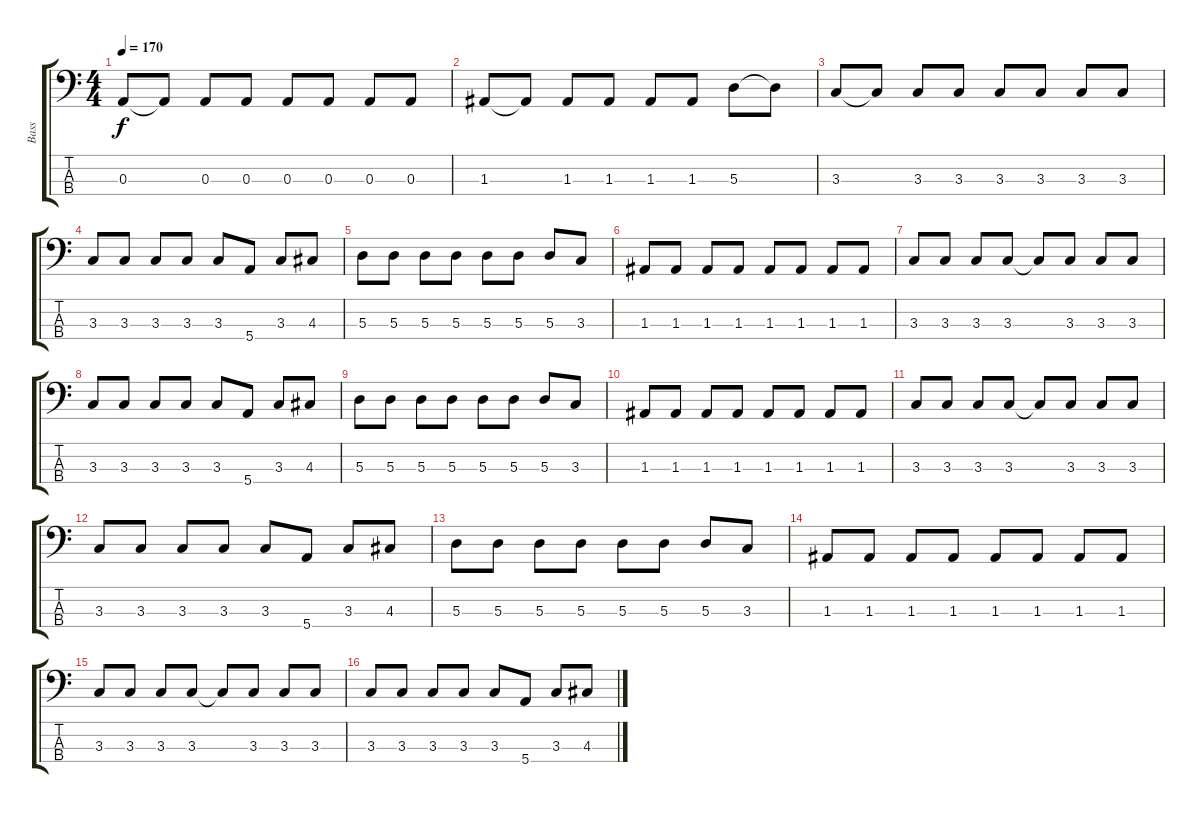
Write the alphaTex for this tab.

\track ("Bass" "Bass") {instrument electricbasspick}
\staff {score tabs}
\tuning (G2 D2 A1 E1) {hide}
\ts (4 4)
\tempo 170
\clef f4
\ks c
0.3.8{dy f} 0.3{t}.8 0.3.8 0.3.8 0.3.8 0.3.8 0.3.8 0.3.8 |
1.3.8 1.3{t}.8 1.3.8 1.3.8 1.3.8 1.3.8 5.3.8 5.3{t}.8 |
3.3.8 3.3{t}.8 3.3.8 3.3.8 3.3.8 3.3.8 3.3.8 3.3.8 |
3.3.8 3.3.8 3.3.8 3.3.8 3.3.8 5.4.8 3.3.8 4.3.8 |
5.3.8 5.3.8 5.3.8 5.3.8 5.3.8 5.3.8 5.3.8 3.3.8 |
1.3.8 1.3.8 1.3.8 1.3.8 1.3.8 1.3.8 1.3.8 1.3.8 |
3.3.8 3.3.8 3.3.8 3.3.8 3.3{t}.8 3.3.8 3.3.8 3.3.8 |
3.3.8 3.3.8 3.3.8 3.3.8 3.3.8 5.4.8 3.3.8 4.3.8 |
5.3.8 5.3.8 5.3.8 5.3.8 5.3.8 5.3.8 5.3.8 3.3.8 |
1.3.8 1.3.8 1.3.8 1.3.8 1.3.8 1.3.8 1.3.8 1.3.8 |
3.3.8 3.3.8 3.3.8 3.3.8 3.3{t}.8 3.3.8 3.3.8 3.3.8 |
3.3.8 3.3.8 3.3.8 3.3.8 3.3.8 5.4.8 3.3.8 4.3.8 |
5.3.8 5.3.8 5.3.8 5.3.8 5.3.8 5.3.8 5.3.8 3.3.8 |
1.3.8 1.3.8 1.3.8 1.3.8 1.3.8 1.3.8 1.3.8 1.3.8 |
3.3.8 3.3.8 3.3.8 3.3.8 3.3{t}.8 3.3.8 3.3.8 3.3.8 |
3.3.8 3.3.8 3.3.8 3.3.8 3.3.8 5.4.8 3.3.8 4.3.8
